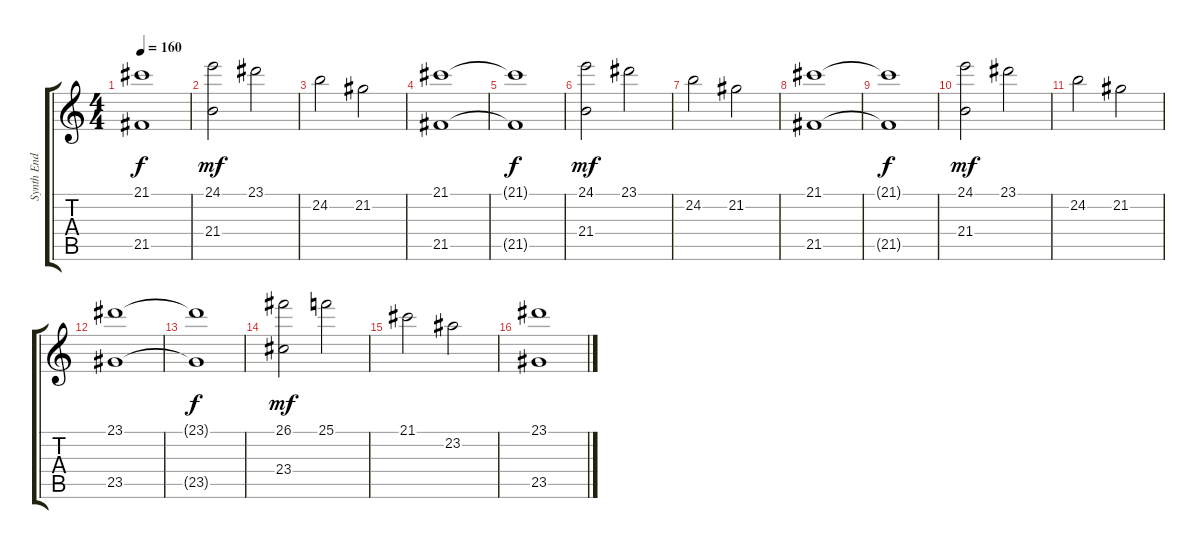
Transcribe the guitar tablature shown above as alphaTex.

\track ("Synth End" "Synth End") {instrument pad7halo}
\staff {score tabs}
\tuning (E4 B3 G3 D3 A2 E2) {hide}
\ts (4 4)
\tempo 160
\clef g2
\ks c
(21.1{t} 21.5{t}).1{dy f} |
(24.1 21.4).2{dy mf} 23.1.2 |
24.2.2 21.2.2 |
(21.1 21.5).1 |
(21.1{t} 21.5{t}).1{dy f} |
(24.1 21.4).2{dy mf} 23.1.2 |
24.2.2 21.2.2 |
(21.1 21.5).1 |
(21.1{t} 21.5{t}).1{dy f} |
(24.1 21.4).2{dy mf} 23.1.2 |
24.2.2 21.2.2 |
(23.1 23.5).1 |
(23.1{t} 23.5{t}).1{dy f} |
(26.1 23.4).2{dy mf} 25.1.2 |
21.1.2 23.2.2 |
(23.1 23.5).1
